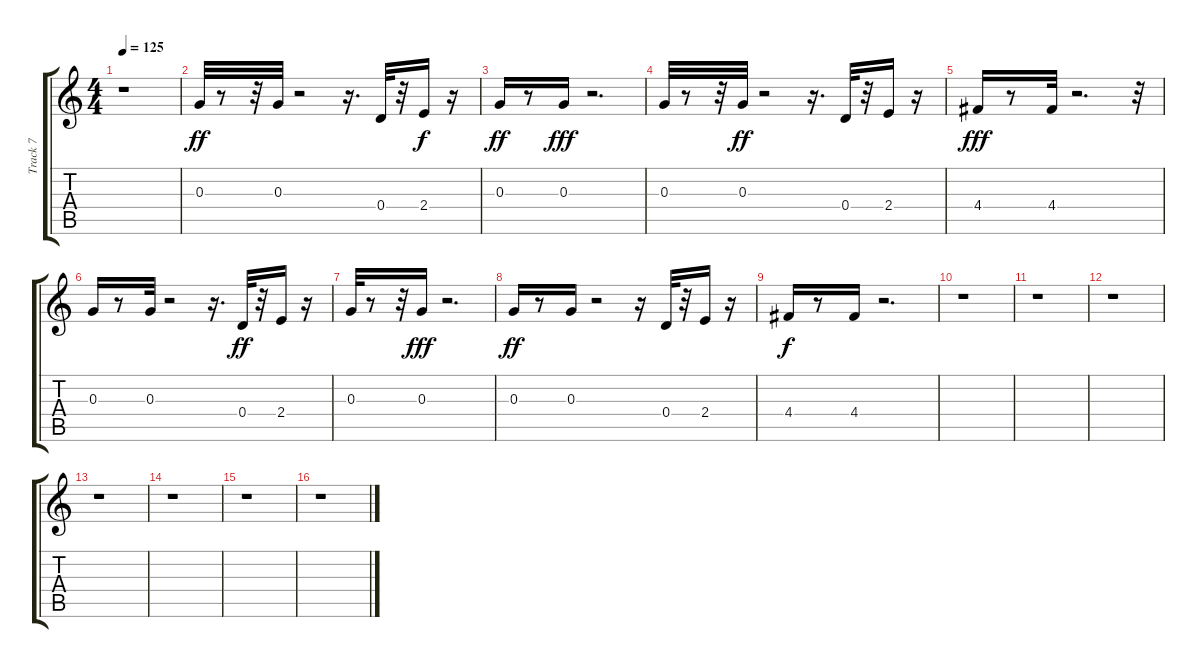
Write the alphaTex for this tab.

\track ("Track 7" "Track 7") {instrument electricguitarmuted}
\staff {score tabs}
\tuning (E4 B3 G3 D3 A2 E2) {hide}
\ts (4 4)
\tempo 125
\clef g2
\ks c
r.1{dy f} |
0.3.32{dy ff} r.8 r.32 0.3.32 r.2 r.16{d} 0.4.32 r.32 2.4.16{dy f} r.16 |
0.3.16{dy ff} r.8 0.3.16{dy fff} r.2{d} |
0.3.32 r.8 r.32 0.3.32{dy ff} r.2 r.16{d} 0.4.32 r.32 2.4.16 r.16 |
4.4.16{dy fff} r.8 4.4.32 r.2{d} r.32 |
0.3.16 r.8 0.3.32 r.2 r.16{d} 0.4.32{dy ff} r.32 2.4.16 r.16 |
0.3.32 r.8 r.32 0.3.16{dy fff} r.2{d} |
0.3.16{dy ff} r.8 0.3.16 r.2 r.16 0.4.32 r.32 2.4.16 r.16 |
4.4.16{dy f} r.8 4.4.16 r.2{d} |
r.1 |
r.1 |
r.1 |
r.1 |
r.1 |
r.1 |
r.1
